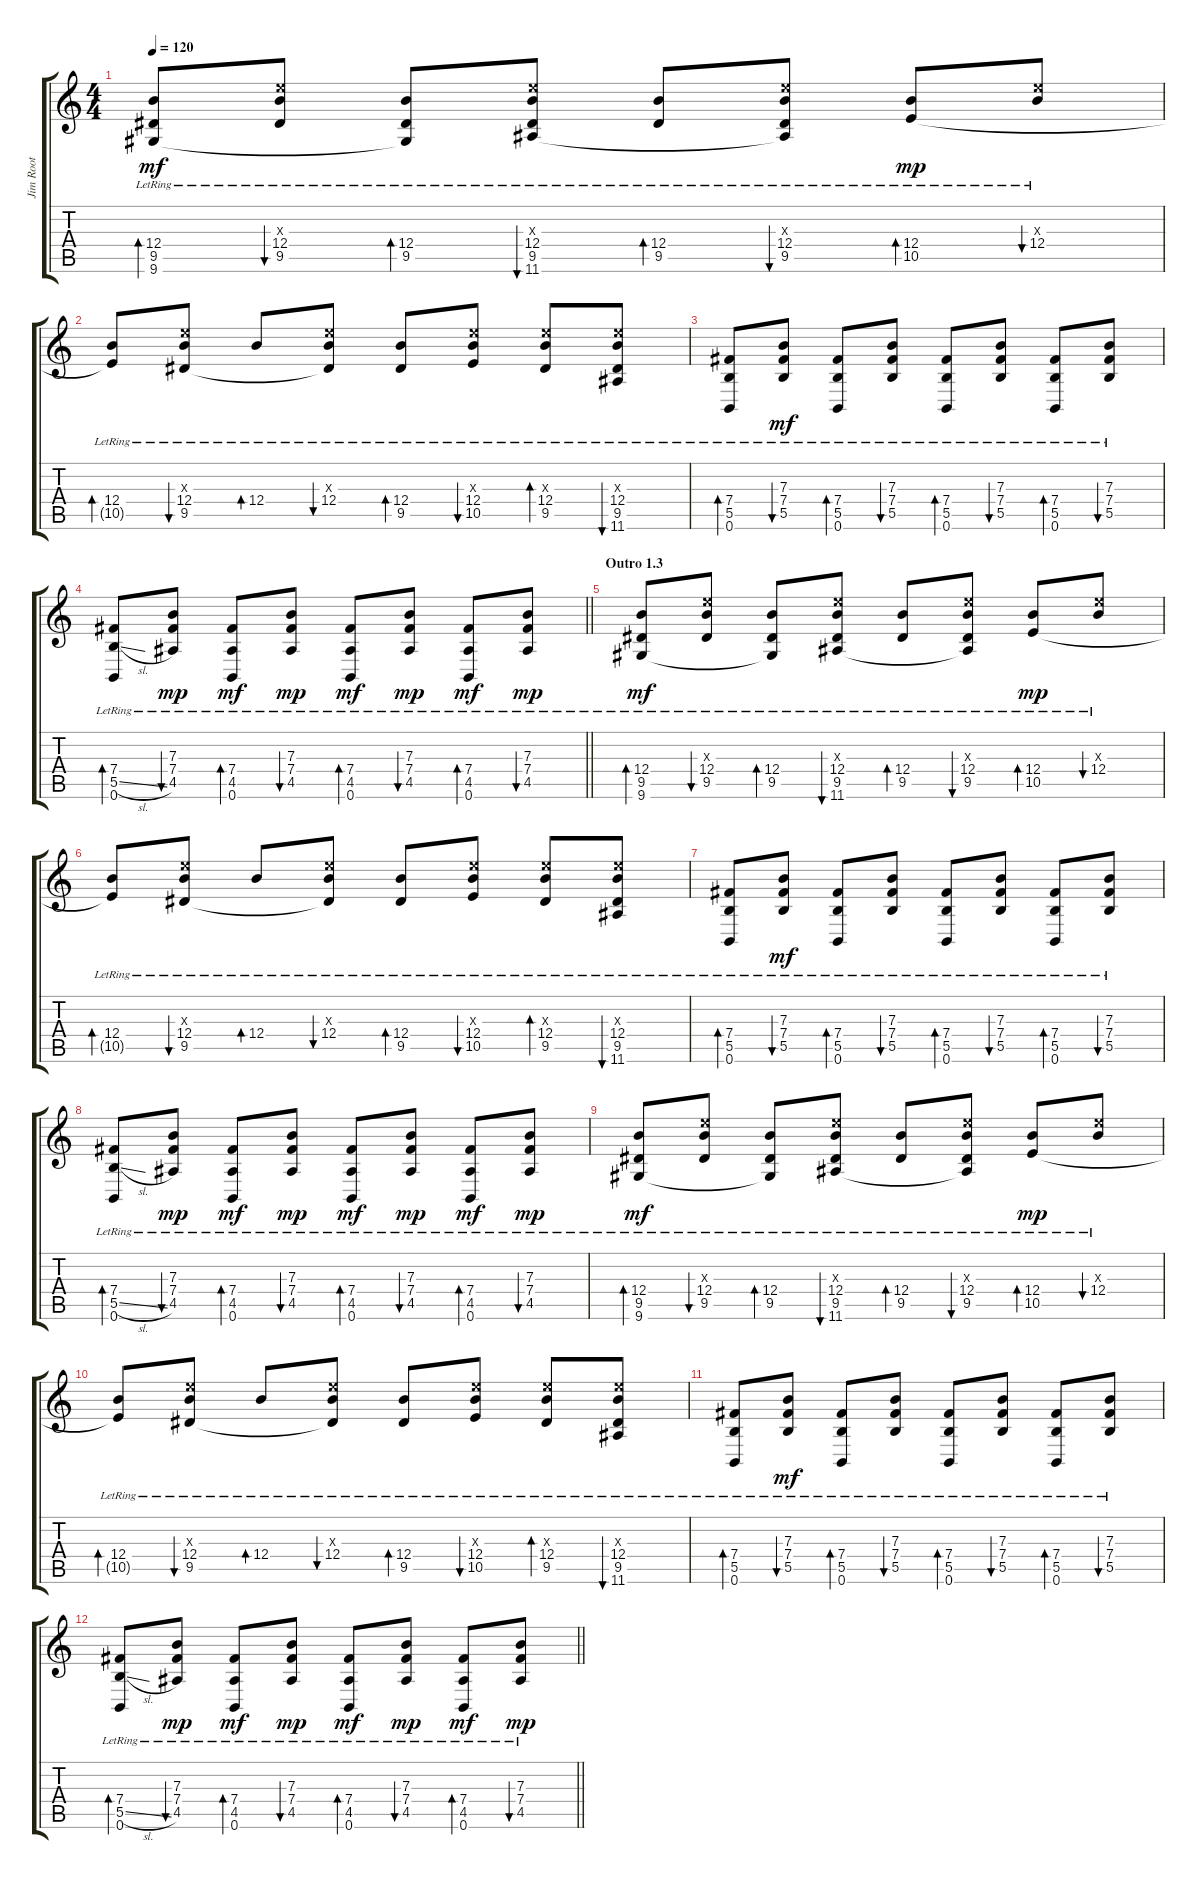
\track ("Jim Root" "Jim Root") {instrument acousticguitarsteel}
\staff {score tabs}
\tuning (Db4 Ab3 E3 B2 Gb2 B1) {hide}
\ts (4 4)
\tempo 120
\clef g2
\ks c
(12.4{lr} 9.5{lr} 9.6{lr}).8{bd 120 dy mf} (12.3{x} 12.4{lr} 9.5{lr}).8{bu 120} (12.4{lr} 9.5{lr} 9.6{t}).8{bd 120} (12.3{x} 12.4{lr} 9.5{lr} 11.6{lr}).8{bu 120} (12.4{lr} 9.5{lr}).8{bd 120} (12.3{x} 12.4{lr} 9.5{lr} 11.6{t}).8{bu 120} (12.4{lr} 10.5{lr}).8{bd 120 dy mp} (12.3{x} 12.4{lr}).8{bu 120} |
(12.4{lr} 10.5{t}).8{bd 120} (12.3{x} 12.4{lr} 9.5{lr}).8{bu 120} 12.4{lr}.8{bd 120} (12.3{x} 12.4{lr} 9.5{t}).8{bu 120} (12.4{lr} 9.5{lr}).8{bd 60} (12.3{x} 12.4{lr} 10.5{lr}).8{bu 60} (12.3{x} 12.4{lr} 9.5{lr}).8{bd 60} (12.3{x} 12.4{lr} 9.5{lr} 11.6{lr}).8{bu 60} |
(7.4{lr} 5.5{lr} 0.6{lr}).8{bd 60} (7.3{lr} 7.4{lr} 5.5{lr}).8{bu 60 dy mf} (7.4{lr} 5.5{lr} 0.6{lr}).8{bd 60} (7.3{lr} 7.4{lr} 5.5{lr}).8{bu 60} (7.4{lr} 5.5{lr} 0.6{lr}).8{bd 60} (7.3{lr} 7.4{lr} 5.5{lr}).8{bu 60} (7.4{lr} 5.5{lr} 0.6{lr}).8{bd 60} (7.3{lr} 7.4{lr} 5.5{lr}).8{bu 60} |
\barLineRight lightlight
(7.4{lr} 5.5{sl lr} 0.6{lr}).8{bd 60} (7.3{lr} 7.4{lr} 4.5{lr}).8{bu 60 dy mp} (7.4{lr} 4.5{lr} 0.6{lr}).8{bd 60 dy mf} (7.3{lr} 7.4{lr} 4.5{lr}).8{bu 60 dy mp} (7.4{lr} 4.5{lr} 0.6{lr}).8{bd 60 dy mf} (7.3{lr} 7.4{lr} 4.5{lr}).8{bu 60 dy mp} (7.4{lr} 4.5{lr} 0.6{lr}).8{bd 60 dy mf} (7.3{lr} 7.4{lr} 4.5{lr}).8{bu 60 dy mp} |
\section ("" "Outro 1.3")
(12.4{lr} 9.5{lr} 9.6{lr}).8{bd 120 dy mf} (12.3{x} 12.4{lr} 9.5{lr}).8{bu 120} (12.4{lr} 9.5{lr} 9.6{t}).8{bd 120} (12.3{x} 12.4{lr} 9.5{lr} 11.6{lr}).8{bu 120} (12.4{lr} 9.5{lr}).8{bd 120} (12.3{x} 12.4{lr} 9.5{lr} 11.6{t}).8{bu 120} (12.4{lr} 10.5{lr}).8{bd 120 dy mp} (12.3{x} 12.4{lr}).8{bu 120} |
(12.4{lr} 10.5{t}).8{bd 120} (12.3{x} 12.4{lr} 9.5{lr}).8{bu 120} 12.4{lr}.8{bd 120} (12.3{x} 12.4{lr} 9.5{t}).8{bu 120} (12.4{lr} 9.5{lr}).8{bd 60} (12.3{x} 12.4{lr} 10.5{lr}).8{bu 60} (12.3{x} 12.4{lr} 9.5{lr}).8{bd 60} (12.3{x} 12.4{lr} 9.5{lr} 11.6{lr}).8{bu 60} |
(7.4{lr} 5.5{lr} 0.6{lr}).8{bd 60} (7.3{lr} 7.4{lr} 5.5{lr}).8{bu 60 dy mf} (7.4{lr} 5.5{lr} 0.6{lr}).8{bd 60} (7.3{lr} 7.4{lr} 5.5{lr}).8{bu 60} (7.4{lr} 5.5{lr} 0.6{lr}).8{bd 60} (7.3{lr} 7.4{lr} 5.5{lr}).8{bu 60} (7.4{lr} 5.5{lr} 0.6{lr}).8{bd 60} (7.3{lr} 7.4{lr} 5.5{lr}).8{bu 60} |
(7.4{lr} 5.5{sl lr} 0.6{lr}).8{bd 60} (7.3{lr} 7.4{lr} 4.5{lr}).8{bu 60 dy mp} (7.4{lr} 4.5{lr} 0.6{lr}).8{bd 60 dy mf} (7.3{lr} 7.4{lr} 4.5{lr}).8{bu 60 dy mp} (7.4{lr} 4.5{lr} 0.6{lr}).8{bd 60 dy mf} (7.3{lr} 7.4{lr} 4.5{lr}).8{bu 60 dy mp} (7.4{lr} 4.5{lr} 0.6{lr}).8{bd 60 dy mf} (7.3{lr} 7.4{lr} 4.5{lr}).8{bu 60 dy mp} |
(12.4{lr} 9.5{lr} 9.6{lr}).8{bd 120 dy mf} (12.3{x} 12.4{lr} 9.5{lr}).8{bu 120} (12.4{lr} 9.5{lr} 9.6{t}).8{bd 120} (12.3{x} 12.4{lr} 9.5{lr} 11.6{lr}).8{bu 120} (12.4{lr} 9.5{lr}).8{bd 120} (12.3{x} 12.4{lr} 9.5{lr} 11.6{t}).8{bu 120} (12.4{lr} 10.5{lr}).8{bd 120 dy mp} (12.3{x} 12.4{lr}).8{bu 120} |
(12.4{lr} 10.5{t}).8{bd 120} (12.3{x} 12.4{lr} 9.5{lr}).8{bu 120} 12.4{lr}.8{bd 120} (12.3{x} 12.4{lr} 9.5{t}).8{bu 120} (12.4{lr} 9.5{lr}).8{bd 60} (12.3{x} 12.4{lr} 10.5{lr}).8{bu 60} (12.3{x} 12.4{lr} 9.5{lr}).8{bd 60} (12.3{x} 12.4{lr} 9.5{lr} 11.6{lr}).8{bu 60} |
(7.4{lr} 5.5{lr} 0.6{lr}).8{bd 60} (7.3{lr} 7.4{lr} 5.5{lr}).8{bu 60 dy mf} (7.4{lr} 5.5{lr} 0.6{lr}).8{bd 60} (7.3{lr} 7.4{lr} 5.5{lr}).8{bu 60} (7.4{lr} 5.5{lr} 0.6{lr}).8{bd 60} (7.3{lr} 7.4{lr} 5.5{lr}).8{bu 60} (7.4{lr} 5.5{lr} 0.6{lr}).8{bd 60} (7.3{lr} 7.4{lr} 5.5{lr}).8{bu 60} |
\barLineRight lightlight
(7.4{lr} 5.5{sl lr} 0.6{lr}).8{bd 60} (7.3{lr} 7.4{lr} 4.5{lr}).8{bu 60 dy mp} (7.4{lr} 4.5{lr} 0.6{lr}).8{bd 60 dy mf} (7.3{lr} 7.4{lr} 4.5{lr}).8{bu 60 dy mp} (7.4{lr} 4.5{lr} 0.6{lr}).8{bd 60 dy mf} (7.3{lr} 7.4{lr} 4.5{lr}).8{bu 60 dy mp} (7.4{lr} 4.5{lr} 0.6{lr}).8{bd 60 dy mf} (7.3{lr} 7.4{lr} 4.5{lr}).8{bu 60 dy mp}
